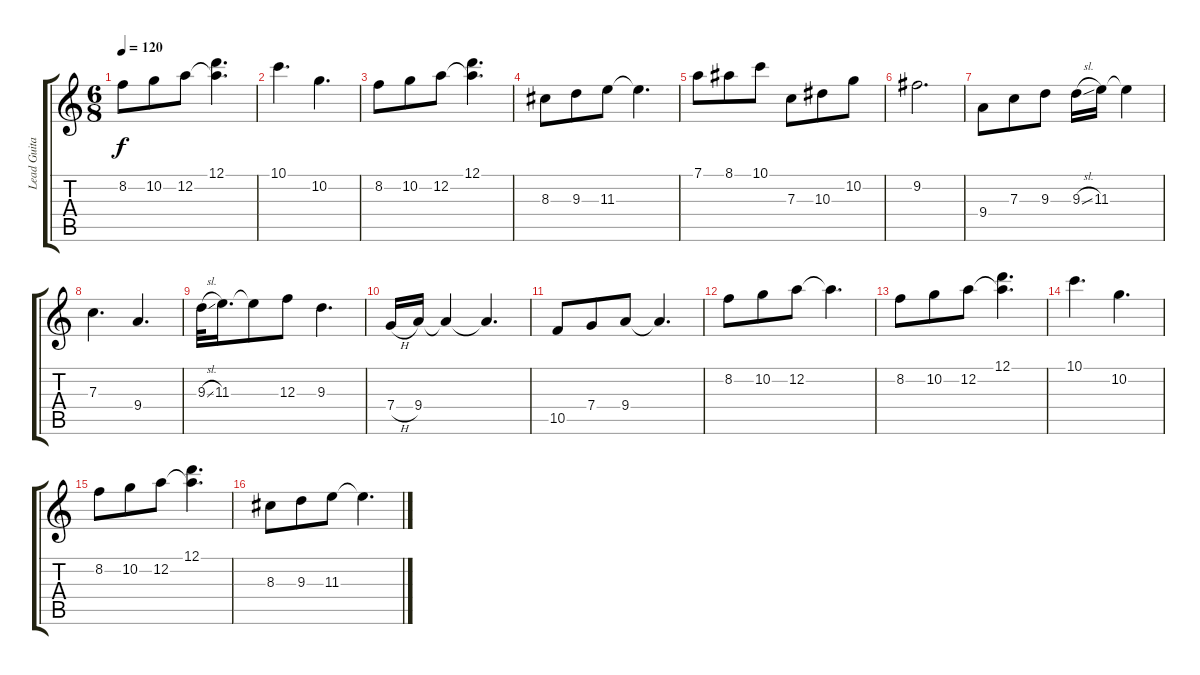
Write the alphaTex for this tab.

\track ("Lead Guitar 2" "Lead Guita") {instrument distortionguitar}
\staff {score tabs}
\tuning (D4 A3 F3 C3 G2 C2) {hide}
\ts (6 8)
\tempo 120
\clef g2
\ks c
8.2.8{dy f} 10.2.8 12.2.8 (12.1 12.2{t}).4{d} |
10.1.4{d} 10.2.4{d} |
8.2.8 10.2.8 12.2.8 (12.1 12.2{t}).4{d} |
8.3.8 9.3.8 11.3.8 11.3{t}.4{d} |
7.1.8 8.1.8 10.1.8 7.3.8 10.3.8 10.2.8 |
9.2.2{d} |
9.4.8 7.3.8 9.3.8 9.3{sl}.16 11.3.16 11.3{t}.4 |
7.3.4{d} 9.4.4{d} |
9.3{sl}.32{volume 9} 11.3.16{d} 11.3{t}.8 12.3.8 9.3.4{d} |
7.4{h}.16 9.4.16 9.4{t}.4 9.4{t}.4{d} |
10.5.8 7.4.8 9.4.8 9.4{t}.4{d} |
8.2.8 10.2.8 12.2.8 12.2{t}.4{d} |
8.2.8 10.2.8 12.2.8 (12.1 12.2{t}).4{d} |
10.1.4{d volume 7} 10.2.4{d} |
8.2.8 10.2.8 12.2.8 (12.1 12.2{t}).4{d} |
8.3.8 9.3.8 11.3.8 11.3{t}.4{d}
